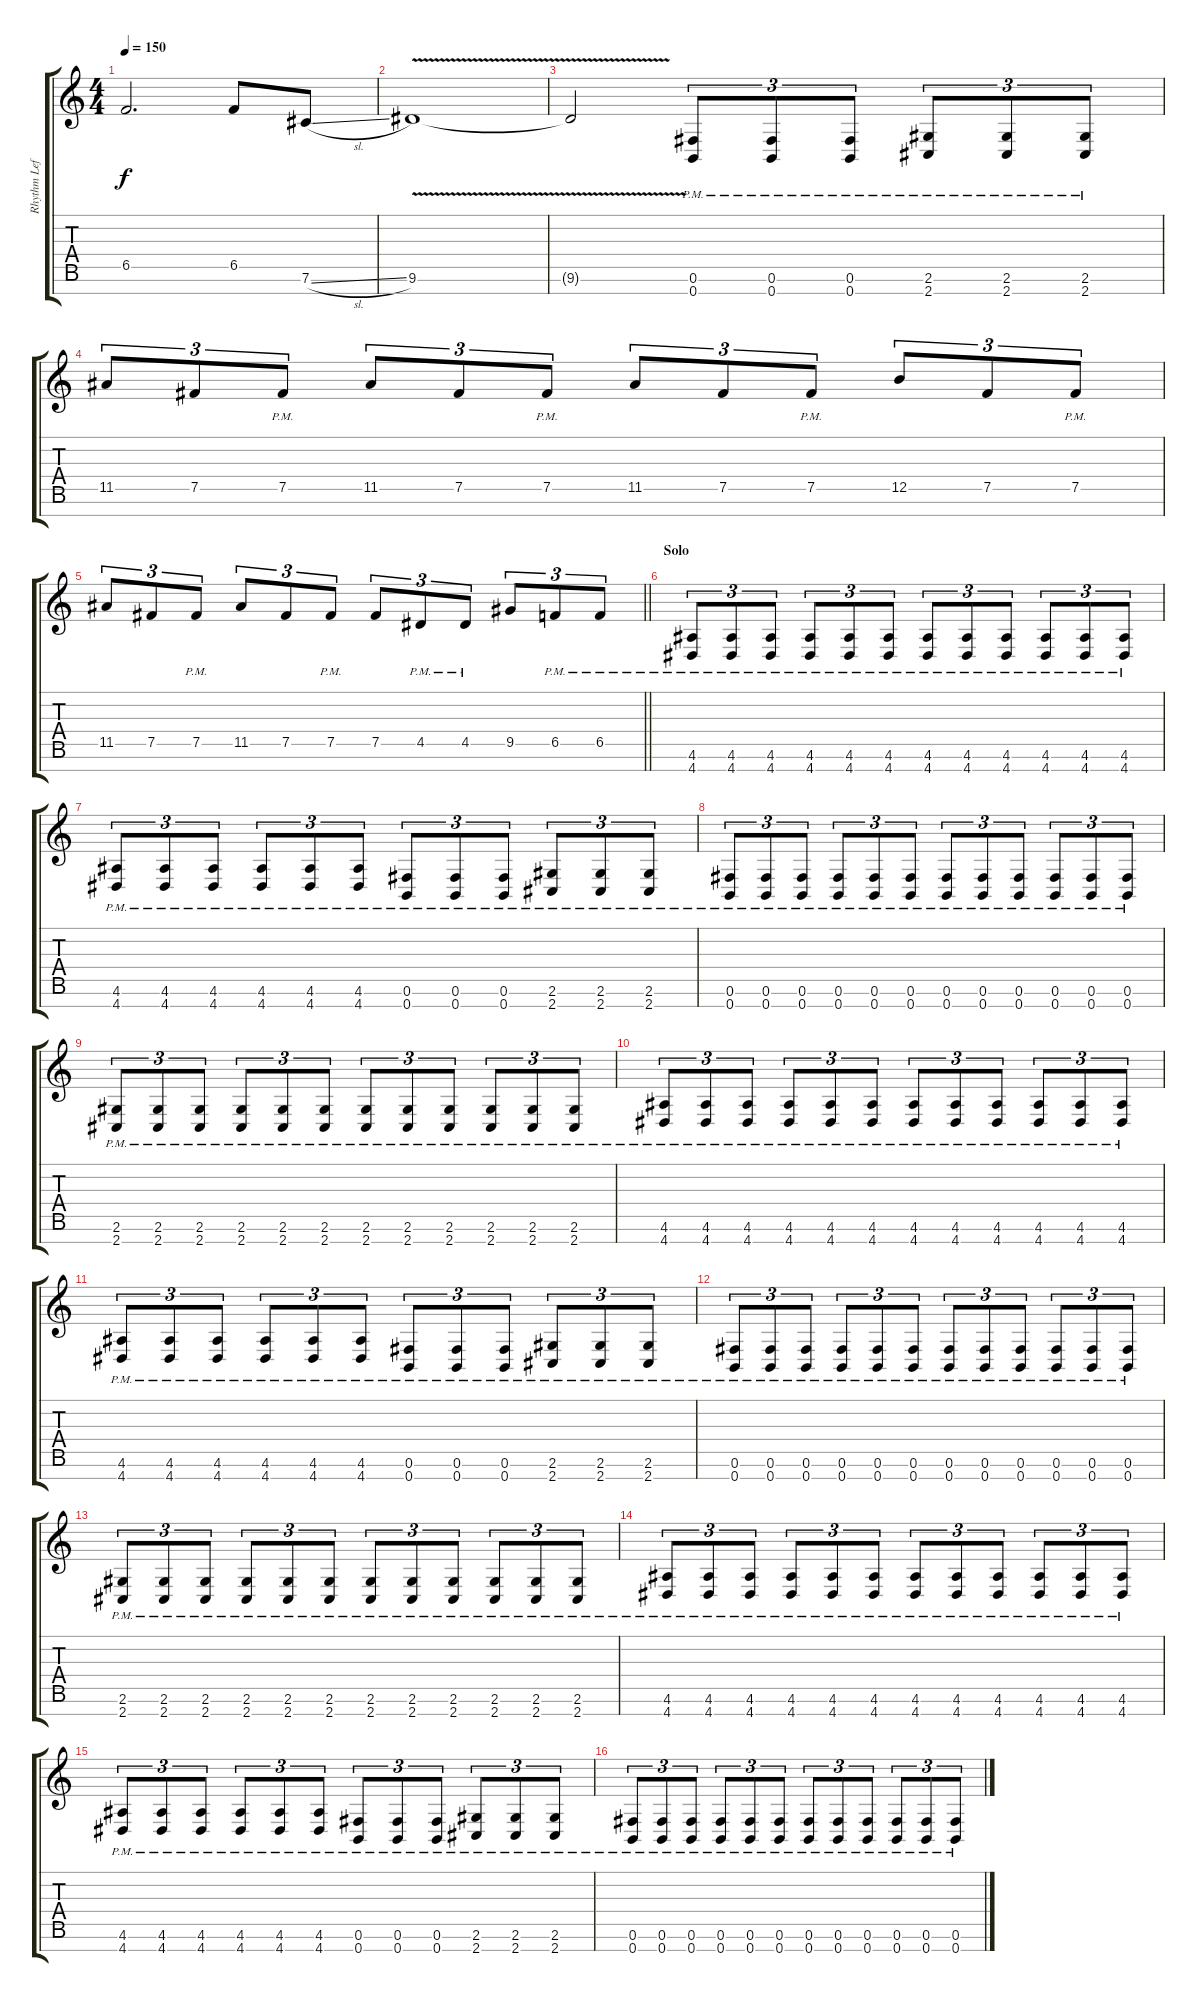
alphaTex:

\track ("Rhythm Left" "Rhythm Lef") {instrument distortionguitar}
\staff {score tabs}
\tuning (Gb4 Db4 Ab3 E3 B2 Gb2 B1) {hide}
\ts (4 4)
\tempo 150
\clef g2
\ks c
6.5.2{d dy f} 6.5.8 7.6{sl}.8 |
9.6{v}.1 |
9.6{t}.2 (0.6{pm} 0.7{pm}).8{tu (3 2)} (0.6{pm} 0.7{pm}).8{tu (3 2)} (0.6{pm} 0.7{pm}).8{tu (3 2)} (2.6{pm} 2.7{pm}).8{tu (3 2)} (2.6{pm} 2.7{pm}).8{tu (3 2)} (2.6{pm} 2.7{pm}).8{tu (3 2)} |
11.5.8{tu (3 2)} 7.5.8{tu (3 2)} 7.5{pm}.8{tu (3 2)} 11.5.8{tu (3 2)} 7.5.8{tu (3 2)} 7.5{pm}.8{tu (3 2)} 11.5.8{tu (3 2)} 7.5.8{tu (3 2)} 7.5{pm}.8{tu (3 2)} 12.5.8{tu (3 2)} 7.5.8{tu (3 2)} 7.5{pm}.8{tu (3 2)} |
\barLineRight lightlight
11.5.8{tu (3 2)} 7.5.8{tu (3 2)} 7.5{pm}.8{tu (3 2)} 11.5.8{tu (3 2)} 7.5.8{tu (3 2)} 7.5{pm}.8{tu (3 2)} 7.5.8{tu (3 2)} 4.5{pm}.8{tu (3 2)} 4.5{pm}.8{tu (3 2)} 9.5.8{tu (3 2)} 6.5{pm}.8{tu (3 2)} 6.5{pm}.8{tu (3 2)} |
\section ("" "Solo")
(4.6{pm} 4.7{pm}).8{tu (3 2)} (4.6{pm} 4.7{pm}).8{tu (3 2)} (4.6{pm} 4.7{pm}).8{tu (3 2)} (4.6{pm} 4.7{pm}).8{tu (3 2)} (4.6{pm} 4.7{pm}).8{tu (3 2)} (4.6{pm} 4.7{pm}).8{tu (3 2)} (4.6{pm} 4.7{pm}).8{tu (3 2)} (4.6{pm} 4.7{pm}).8{tu (3 2)} (4.6{pm} 4.7{pm}).8{tu (3 2)} (4.6{pm} 4.7{pm}).8{tu (3 2)} (4.6{pm} 4.7{pm}).8{tu (3 2)} (4.6{pm} 4.7{pm}).8{tu (3 2)} |
(4.6{pm} 4.7{pm}).8{tu (3 2)} (4.6{pm} 4.7{pm}).8{tu (3 2)} (4.6{pm} 4.7{pm}).8{tu (3 2)} (4.6{pm} 4.7{pm}).8{tu (3 2)} (4.6{pm} 4.7{pm}).8{tu (3 2)} (4.6{pm} 4.7{pm}).8{tu (3 2)} (0.6{pm} 0.7{pm}).8{tu (3 2)} (0.6{pm} 0.7{pm}).8{tu (3 2)} (0.6{pm} 0.7{pm}).8{tu (3 2)} (2.6{pm} 2.7{pm}).8{tu (3 2)} (2.6{pm} 2.7{pm}).8{tu (3 2)} (2.6{pm} 2.7{pm}).8{tu (3 2)} |
(0.6{pm} 0.7{pm}).8{tu (3 2)} (0.6{pm} 0.7{pm}).8{tu (3 2)} (0.6{pm} 0.7{pm}).8{tu (3 2)} (0.6{pm} 0.7{pm}).8{tu (3 2)} (0.6{pm} 0.7{pm}).8{tu (3 2)} (0.6{pm} 0.7{pm}).8{tu (3 2)} (0.6{pm} 0.7{pm}).8{tu (3 2)} (0.6{pm} 0.7{pm}).8{tu (3 2)} (0.6{pm} 0.7{pm}).8{tu (3 2)} (0.6{pm} 0.7{pm}).8{tu (3 2)} (0.6{pm} 0.7{pm}).8{tu (3 2)} (0.6{pm} 0.7{pm}).8{tu (3 2)} |
(2.6{pm} 2.7{pm}).8{tu (3 2)} (2.6{pm} 2.7{pm}).8{tu (3 2)} (2.6{pm} 2.7{pm}).8{tu (3 2)} (2.6{pm} 2.7{pm}).8{tu (3 2)} (2.6{pm} 2.7{pm}).8{tu (3 2)} (2.6{pm} 2.7{pm}).8{tu (3 2)} (2.6{pm} 2.7{pm}).8{tu (3 2)} (2.6{pm} 2.7{pm}).8{tu (3 2)} (2.6{pm} 2.7{pm}).8{tu (3 2)} (2.6{pm} 2.7{pm}).8{tu (3 2)} (2.6{pm} 2.7{pm}).8{tu (3 2)} (2.6{pm} 2.7{pm}).8{tu (3 2)} |
(4.6{pm} 4.7{pm}).8{tu (3 2)} (4.6{pm} 4.7{pm}).8{tu (3 2)} (4.6{pm} 4.7{pm}).8{tu (3 2)} (4.6{pm} 4.7{pm}).8{tu (3 2)} (4.6{pm} 4.7{pm}).8{tu (3 2)} (4.6{pm} 4.7{pm}).8{tu (3 2)} (4.6{pm} 4.7{pm}).8{tu (3 2)} (4.6{pm} 4.7{pm}).8{tu (3 2)} (4.6{pm} 4.7{pm}).8{tu (3 2)} (4.6{pm} 4.7{pm}).8{tu (3 2)} (4.6{pm} 4.7{pm}).8{tu (3 2)} (4.6{pm} 4.7{pm}).8{tu (3 2)} |
(4.6{pm} 4.7{pm}).8{tu (3 2)} (4.6{pm} 4.7{pm}).8{tu (3 2)} (4.6{pm} 4.7{pm}).8{tu (3 2)} (4.6{pm} 4.7{pm}).8{tu (3 2)} (4.6{pm} 4.7{pm}).8{tu (3 2)} (4.6{pm} 4.7{pm}).8{tu (3 2)} (0.6{pm} 0.7{pm}).8{tu (3 2)} (0.6{pm} 0.7{pm}).8{tu (3 2)} (0.6{pm} 0.7{pm}).8{tu (3 2)} (2.6{pm} 2.7{pm}).8{tu (3 2)} (2.6{pm} 2.7{pm}).8{tu (3 2)} (2.6{pm} 2.7{pm}).8{tu (3 2)} |
(0.6{pm} 0.7{pm}).8{tu (3 2)} (0.6{pm} 0.7{pm}).8{tu (3 2)} (0.6{pm} 0.7{pm}).8{tu (3 2)} (0.6{pm} 0.7{pm}).8{tu (3 2)} (0.6{pm} 0.7{pm}).8{tu (3 2)} (0.6{pm} 0.7{pm}).8{tu (3 2)} (0.6{pm} 0.7{pm}).8{tu (3 2)} (0.6{pm} 0.7{pm}).8{tu (3 2)} (0.6{pm} 0.7{pm}).8{tu (3 2)} (0.6{pm} 0.7{pm}).8{tu (3 2)} (0.6{pm} 0.7{pm}).8{tu (3 2)} (0.6{pm} 0.7{pm}).8{tu (3 2)} |
(2.6{pm} 2.7{pm}).8{tu (3 2)} (2.6{pm} 2.7{pm}).8{tu (3 2)} (2.6{pm} 2.7{pm}).8{tu (3 2)} (2.6{pm} 2.7{pm}).8{tu (3 2)} (2.6{pm} 2.7{pm}).8{tu (3 2)} (2.6{pm} 2.7{pm}).8{tu (3 2)} (2.6{pm} 2.7{pm}).8{tu (3 2)} (2.6{pm} 2.7{pm}).8{tu (3 2)} (2.6{pm} 2.7{pm}).8{tu (3 2)} (2.6{pm} 2.7{pm}).8{tu (3 2)} (2.6{pm} 2.7{pm}).8{tu (3 2)} (2.6{pm} 2.7{pm}).8{tu (3 2)} |
(4.6{pm} 4.7{pm}).8{tu (3 2)} (4.6{pm} 4.7{pm}).8{tu (3 2)} (4.6{pm} 4.7{pm}).8{tu (3 2)} (4.6{pm} 4.7{pm}).8{tu (3 2)} (4.6{pm} 4.7{pm}).8{tu (3 2)} (4.6{pm} 4.7{pm}).8{tu (3 2)} (4.6{pm} 4.7{pm}).8{tu (3 2)} (4.6{pm} 4.7{pm}).8{tu (3 2)} (4.6{pm} 4.7{pm}).8{tu (3 2)} (4.6{pm} 4.7{pm}).8{tu (3 2)} (4.6{pm} 4.7{pm}).8{tu (3 2)} (4.6{pm} 4.7{pm}).8{tu (3 2)} |
(4.6{pm} 4.7{pm}).8{tu (3 2)} (4.6{pm} 4.7{pm}).8{tu (3 2)} (4.6{pm} 4.7{pm}).8{tu (3 2)} (4.6{pm} 4.7{pm}).8{tu (3 2)} (4.6{pm} 4.7{pm}).8{tu (3 2)} (4.6{pm} 4.7{pm}).8{tu (3 2)} (0.6{pm} 0.7{pm}).8{tu (3 2)} (0.6{pm} 0.7{pm}).8{tu (3 2)} (0.6{pm} 0.7{pm}).8{tu (3 2)} (2.6{pm} 2.7{pm}).8{tu (3 2)} (2.6{pm} 2.7{pm}).8{tu (3 2)} (2.6{pm} 2.7{pm}).8{tu (3 2)} |
(0.6{pm} 0.7{pm}).8{tu (3 2)} (0.6{pm} 0.7{pm}).8{tu (3 2)} (0.6{pm} 0.7{pm}).8{tu (3 2)} (0.6{pm} 0.7{pm}).8{tu (3 2)} (0.6{pm} 0.7{pm}).8{tu (3 2)} (0.6{pm} 0.7{pm}).8{tu (3 2)} (0.6{pm} 0.7{pm}).8{tu (3 2)} (0.6{pm} 0.7{pm}).8{tu (3 2)} (0.6{pm} 0.7{pm}).8{tu (3 2)} (0.6{pm} 0.7{pm}).8{tu (3 2)} (0.6{pm} 0.7{pm}).8{tu (3 2)} (0.6{pm} 0.7{pm}).8{tu (3 2)}
